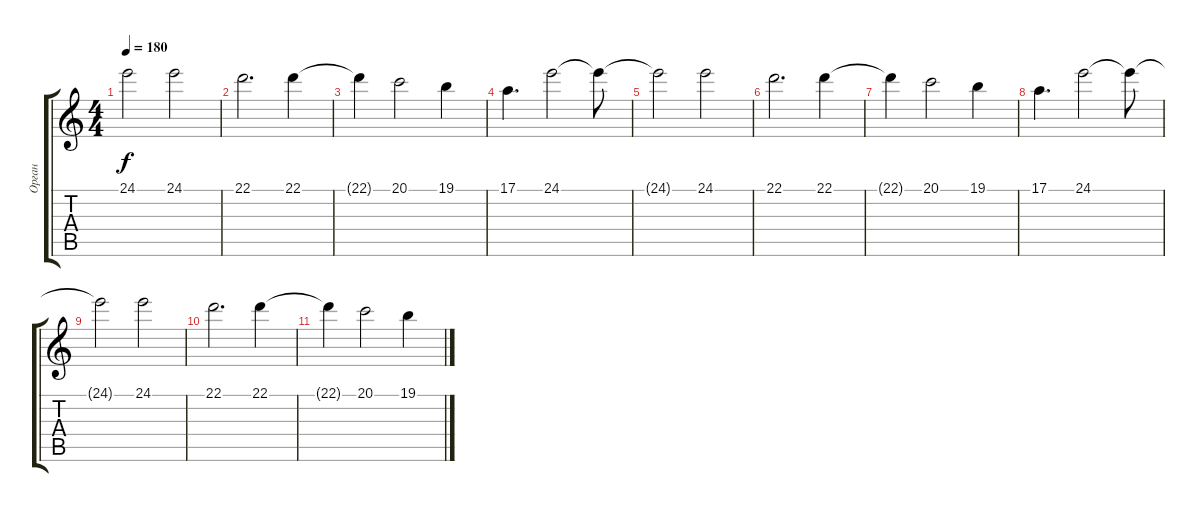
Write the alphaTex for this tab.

\track ("Орган" "Орган") {instrument rockorgan}
\staff {score tabs}
\tuning (E4 B3 G3 D3 A2 E2) {hide}
\ts (4 4)
\tempo 180
\clef g2
\ks c
24.1{t}.2{dy f} 24.1.2 |
22.1.2{d} 22.1.4 |
22.1{t}.4 20.1.2 19.1.4 |
17.1.4{d} 24.1.2 24.1{t}.8 |
24.1{t}.2 24.1.2 |
22.1.2{d} 22.1.4 |
22.1{t}.4 20.1.2 19.1.4 |
17.1.4{d} 24.1.2 24.1{t}.8 |
24.1{t}.2 24.1.2 |
22.1.2{d} 22.1.4 |
22.1{t}.4 20.1.2 19.1.4
